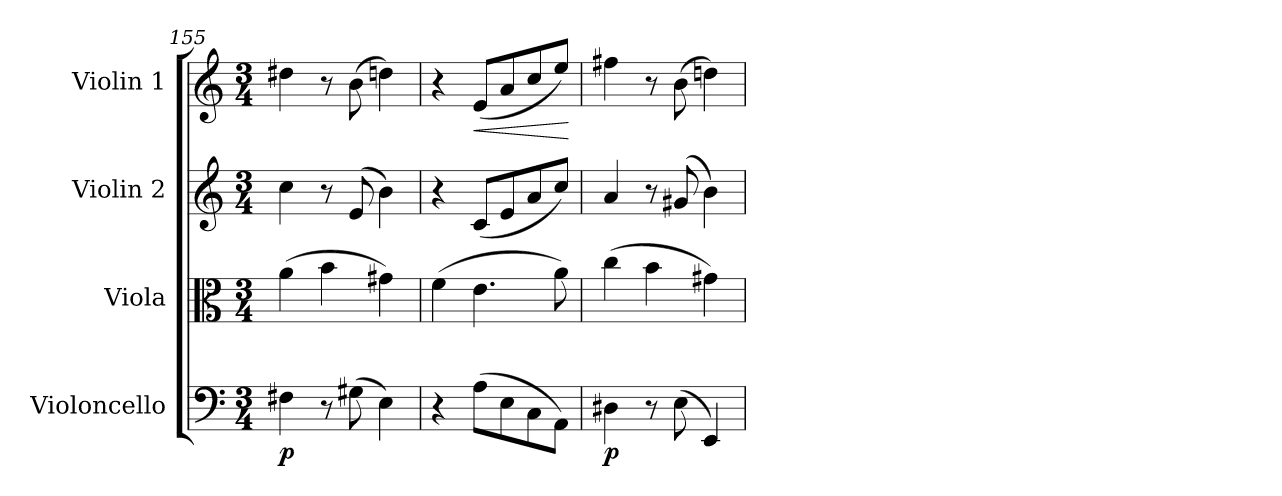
**kern	**dynam	**kern	**kern	**kern	**dynam
*part4	*part4	*part3	*part2	*part1	*part1
*staff4	*staff4	*staff3	*staff2	*staff1	*staff1
*I"Violoncello	*	*I"Viola	*I"Violin 2	*I"Violin 1	*
*I'Vc	*	*I'Vla	*I'Vln	*I'Vln	*
*clefF4	*	*clefC3	*clefG2	*clefG2	*
*k[]	*	*k[]	*k[]	*k[]	*
*M3/4	*	*M3/4	*M3/4	*M3/4	*
=155	=155	=155	=155	=155	=155
!	!LO:DY:b	!	!	!	!
4F#X\	p	(4a\	4cc\	4dd#X\	.
8r	.	4b\	8r	8r	.
(8G#X\	.	.	(8e/	(8b\	.
4E\)	.	4g#X\)	4b\)	4ddn\)	.
=156	=156	=156	=156	=156	=156
4r	.	(4f\	4r	4r	.
!	!	!	!	!	!LO:HP:b
(8A\L	.	4.e\	(8c/L	(8e/L	<
8E\	.	.	8e/	8a/	.
8C\	.	.	8a/	8cc/	.
8AA\J)	.	8a\)	8cc/J)	8ee/J)	.
.	.	.	.	.	[
=157	=157	=157	=157	=157	=157
!	!LO:DY:b	!	!	!	!
4D#X\	p	(4cc\	4a/	4ff#X\	.
8r	.	4b\	8r	8r	.
(8E\	.	.	(8g#X/	(8b\	.
4EE/)	.	4g#X\)	4b\)	4ddn\)	.
=	=	=	=	=	=
*-	*-	*-	*-	*-	*-
